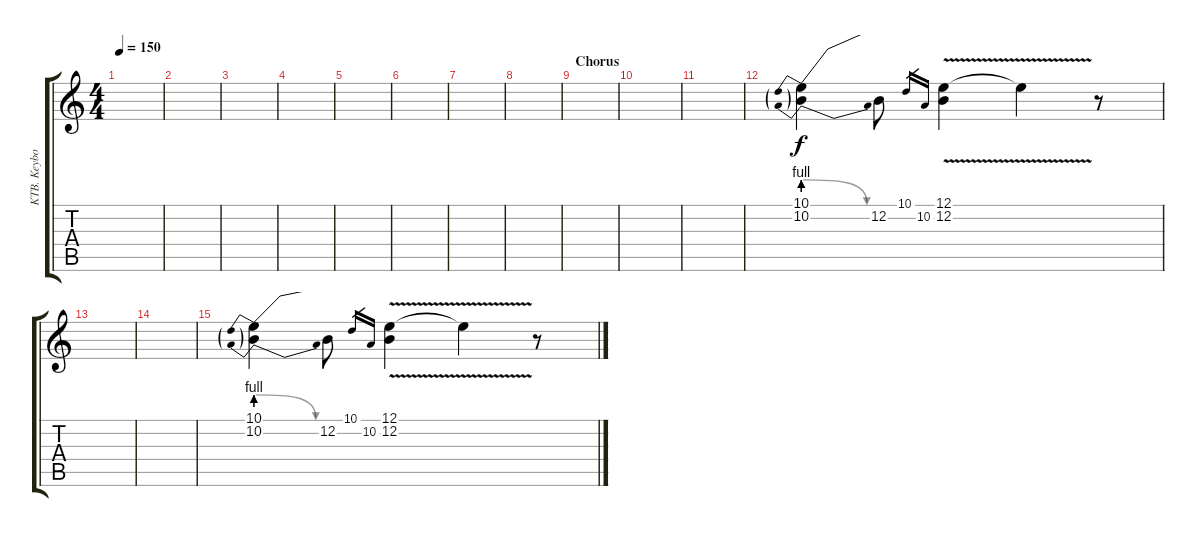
\track ("KTB. Keyboards - Tone - Backing Vocals" "KTB. Keybo") {instrument rockorgan}
\staff {score tabs}
\tuning (E4 B3 G3 D3 A2 E2) {hide}
\ts (4 4)
\tempo 150
\clef g2
\ks c
|
|
|
|
|
|
|
|
\section ("" "Chorus")
|
|
|
(10.1{be (prebend 0 4 60 4)} 10.2{be (prebendrelease 0 4 60 0)}).4{volume 15 instrument lead5charang} 12.2.8 10.1.16{gr} 10.2.16{gr} (12.1{v} 12.2).4 12.1{t}.4 r.8 |
|
|
(10.1{be (prebend 0 4 60 4)} 10.2{be (prebendrelease 0 4 60 0)}).4{volume 15 instrument lead5charang} 12.2.8 10.1.16{gr} 10.2.16{gr} (12.1{v} 12.2).4 12.1{t}.4 r.8
